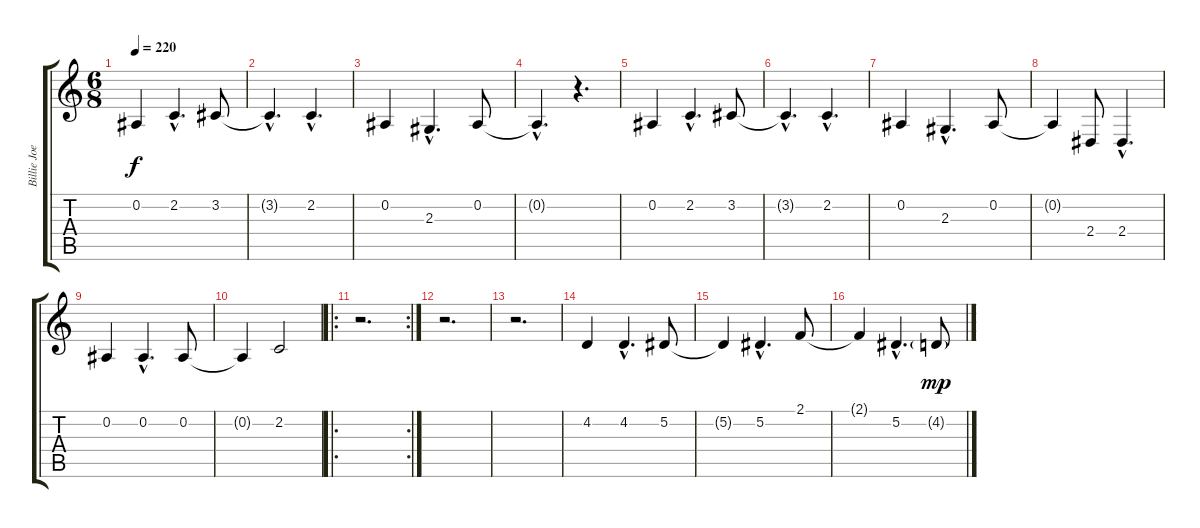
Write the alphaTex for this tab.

\track ("Billie Joe Vocal" "Billie Joe") {instrument altosax}
\staff {score tabs}
\tuning (Eb4 Bb3 Gb3 Db3 Ab2 Eb2) {hide}
\ts (6 8)
\tempo 220
\clef g2
\ks c
0.2.4{dy f} 2.2{hac}.4{d} 3.2.8 |
3.2{hac t}.4{d} 2.2{hac}.4{d} |
0.2.4 2.3{hac}.4{d} 0.2.8 |
0.2{hac t}.4{d} r.4{d} |
0.2.4 2.2{hac}.4{d} 3.2.8 |
3.2{hac t}.4{d} 2.2{hac}.4{d} |
0.2.4 2.3{hac}.4{d} 0.2.8 |
0.2{t}.4 2.4.8 2.4{hac}.4{d} |
0.2.4 0.2{hac}.4{d} 0.2.8 |
0.2{t}.4 2.2.2 |
\ro
\rc 2
r.2{d} |
r.2{d} |
r.2{d} |
4.2.4 4.2{hac}.4{d} 5.2.8 |
5.2{t}.4 5.2{hac}.4{d} 2.1.8 |
2.1{t}.4 5.2{hac}.4{d} 4.2{g}.8{dy mp}
